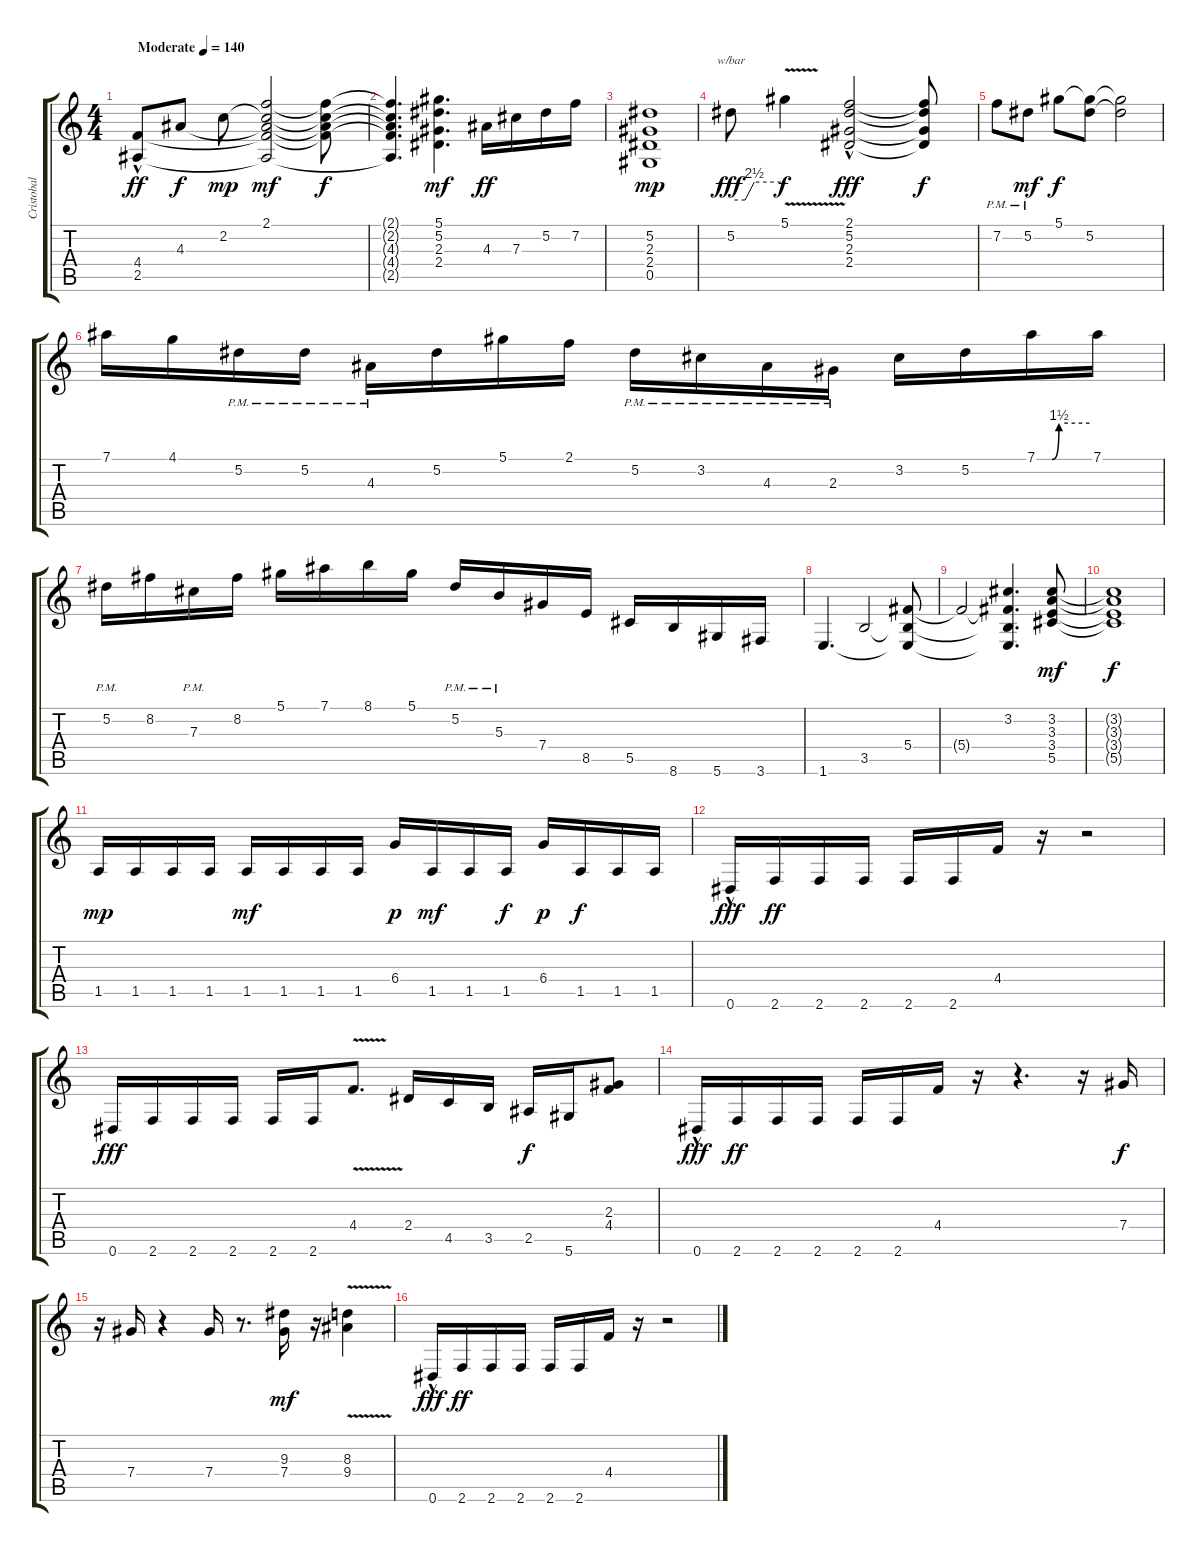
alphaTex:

\track ("Cristobal Arriagada" "Cristobal ") {instrument distortionguitar}
\staff {score tabs}
\tuning (Eb4 Bb3 Gb3 Db3 Ab2 Eb2) {hide}
\ts (4 4)
\tempo (140 "Moderate")
\clef g2
\ks c
(4.4{hac} 2.5).8{dy ff instrument distortionguitar} 4.3.8{dy f} 2.2.8{dy mp} (2.1 2.2{t} 4.3{t} 4.4{t} 2.5{t}).2{dy mf} (2.1{t} 2.2{t} 4.3{t} 4.4{t}).8{dy f} |
(2.1{t} 2.2{t} 4.3{t} 4.4{t} 2.5{t}).4{d} (5.1 5.2 2.3 2.4).4{d dy mf} 4.3.16{dy ff} 7.3.16 5.2.16 7.2.16 |
(5.2 2.3 2.4 0.5).1{dy mp} |
5.2.8{tbe (custom default 0 0 17 0 28 10 60 10) dy fff} 5.1{v}.4{dy f} (2.1 5.2 2.3 2.4{hac}).2{dy fff} (2.1{t} 5.2{t} 2.3{t} 2.4{t}).8{dy f} |
7.2{pm}.8 5.2{pm}.8{dy mf} 5.1.8{dy f} (5.1{t} 5.2).8 (5.1{t} 5.2{t}).2 |
7.1.16 4.1.16 5.2{pm}.16 5.2{pm}.16 4.3{pm}.16 5.2.16 5.1.16 2.1.16 5.2{pm}.16 3.2{pm}.16 4.3{pm}.16 2.3{pm}.16 3.2.16 5.2.16 7.1{be (custom 0 0 17 0 25 6 60 6)}.16 7.1.16 |
5.2{pm}.16 8.2.16 7.3{pm}.16 8.2.16 5.1.16 7.1.16 8.1.16 5.1.16 5.2{pm}.16 5.3{pm}.16 7.4.16 8.5.16 5.5.16 8.6.16 5.6.16 3.6.16 |
1.6.4{d} 3.5.2 (5.4 3.5{t} 1.6{t}).8 |
5.4{t}.2 (3.2 5.4{t} 3.5{t} 1.6{t}).4{d} (3.2 3.3 3.4 5.5).8{dy mf} |
(3.2{t} 3.3{t} 3.4{t} 5.5{t}).1{dy f} |
1.5.16{dy mp} 1.5.16 1.5.16 1.5.16 1.5.16{dy mf} 1.5.16 1.5.16 1.5.16 6.4.16{dy p instrument guitarharmonics} 1.5.16{dy mf instrument distortionguitar} 1.5.16 1.5.16{dy f} 6.4.16{dy p instrument guitarharmonics} 1.5.16{dy f instrument distortionguitar} 1.5.16 1.5.16 |
0.6{hac}.16{dy fff} 2.6.16{dy ff} 2.6.16 2.6.16 2.6.16 2.6.16 4.4.16 r.16 r.2 |
0.6.16{dy fff} 2.6.16 2.6.16 2.6.16 2.6.16 2.6.16 4.4{v}.8{d} 2.4.16 4.5.16 3.5.16 2.5.16{dy f} 5.6.16 (2.3 4.4).8 |
0.6{hac}.16{dy fff} 2.6.16{dy ff} 2.6.16 2.6.16 2.6.16 2.6.16 4.4.16 r.16 r.4{d} r.16 7.4.16{dy f} |
r.16 7.4.16 r.4 7.4.16 r.8{d} (9.3 7.4).16{dy mf} r.16 (8.3{v} 9.4).4 |
0.6{hac}.16{dy fff} 2.6.16{dy ff} 2.6.16 2.6.16 2.6.16 2.6.16 4.4.16 r.16 r.2
